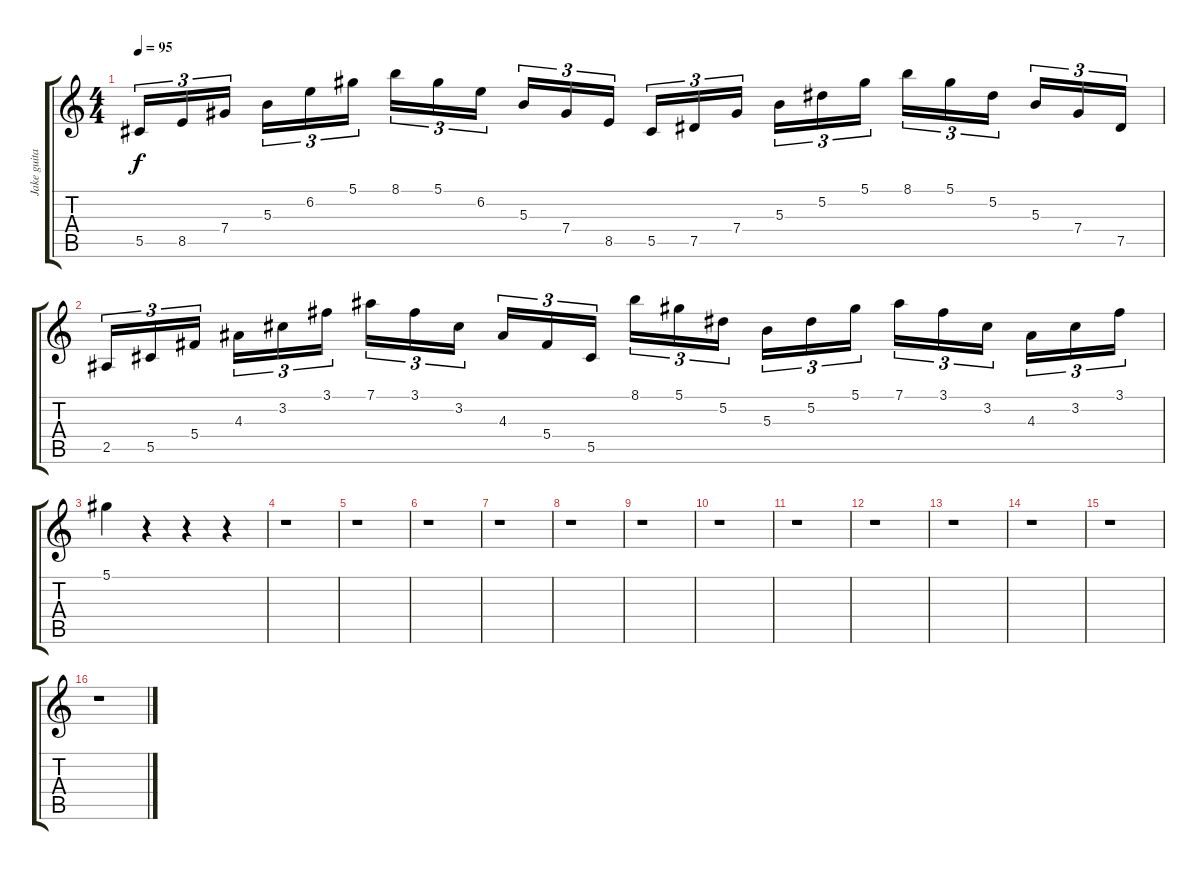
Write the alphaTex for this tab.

\track ("Jake guitar" "Jake guita") {instrument distortionguitar}
\staff {score tabs}
\tuning (Eb4 Bb3 Gb3 Db3 Ab2 Db2) {hide}
\ts (4 4)
\tempo 95
\clef g2
\ks c
5.5.16{tu (3 2) dy f} 8.5.16{tu (3 2)} 7.4.16{tu (3 2) beam splitsecondary} 5.3.16{tu (3 2)} 6.2.16{tu (3 2)} 5.1.16{tu (3 2)} 8.1.16{tu (3 2)} 5.1.16{tu (3 2)} 6.2.16{tu (3 2) beam splitsecondary} 5.3.16{tu (3 2)} 7.4.16{tu (3 2)} 8.5.16{tu (3 2)} 5.5.16{tu (3 2)} 7.5.16{tu (3 2)} 7.4.16{tu (3 2) beam splitsecondary} 5.3.16{tu (3 2)} 5.2.16{tu (3 2)} 5.1.16{tu (3 2)} 8.1.16{tu (3 2)} 5.1.16{tu (3 2)} 5.2.16{tu (3 2) beam splitsecondary} 5.3.16{tu (3 2)} 7.4.16{tu (3 2)} 7.5.16{tu (3 2)} |
2.5.16{tu (3 2)} 5.5.16{tu (3 2)} 5.4.16{tu (3 2) beam splitsecondary} 4.3.16{tu (3 2)} 3.2.16{tu (3 2)} 3.1.16{tu (3 2)} 7.1.16{tu (3 2)} 3.1.16{tu (3 2)} 3.2.16{tu (3 2) beam splitsecondary} 4.3.16{tu (3 2)} 5.4.16{tu (3 2)} 5.5.16{tu (3 2)} 8.1.16{tu (3 2)} 5.1.16{tu (3 2)} 5.2.16{tu (3 2) beam splitsecondary} 5.3.16{tu (3 2)} 5.2.16{tu (3 2)} 5.1.16{tu (3 2)} 7.1.16{tu (3 2)} 3.1.16{tu (3 2)} 3.2.16{tu (3 2) beam splitsecondary} 4.3.16{tu (3 2)} 3.2.16{tu (3 2)} 3.1.16{tu (3 2)} |
5.1.4 r.4 r.4 r.4 |
r.1 |
r.1 |
r.1 |
r.1 |
r.1 |
r.1 |
r.1 |
r.1 |
r.1 |
r.1 |
r.1 |
r.1 |
r.1
